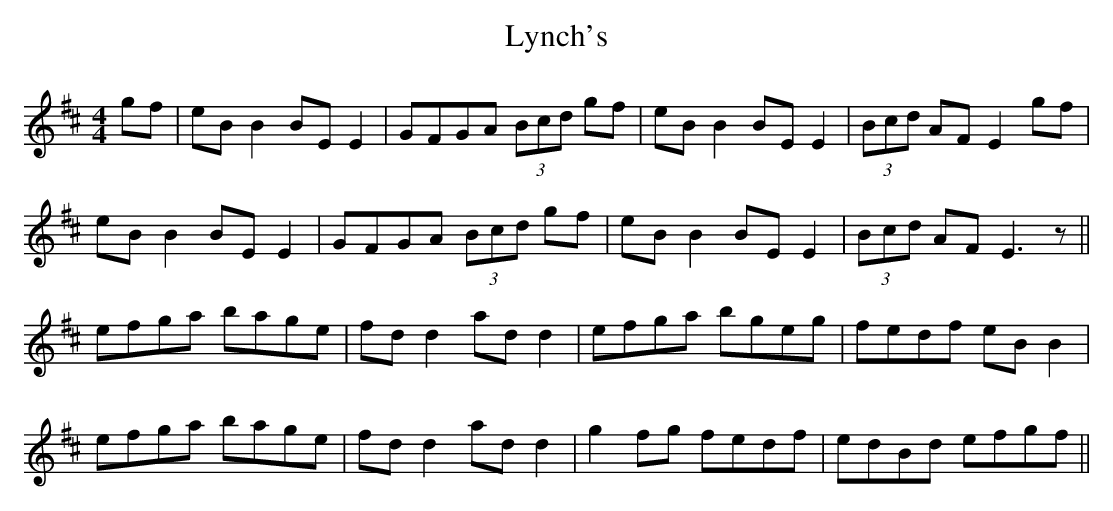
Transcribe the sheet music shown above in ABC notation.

X:1
T: Lynch's
L: 1/8
M: 4/4
K: Edor
gf|eB B2 BE E2|GFGA (3Bcd gf|eB B2 BE E2|(3Bcd AF E2 gf|
eB B2 BE E2|GFGA (3Bcd gf|eB B2 BE E2|(3Bcd AF E3z||
efga bage|fd d2 ad d2|efga bgeg|fedf eB B2|
efga bage|fd d2 ad d2|g2 fg fedf|edBd efgf||
